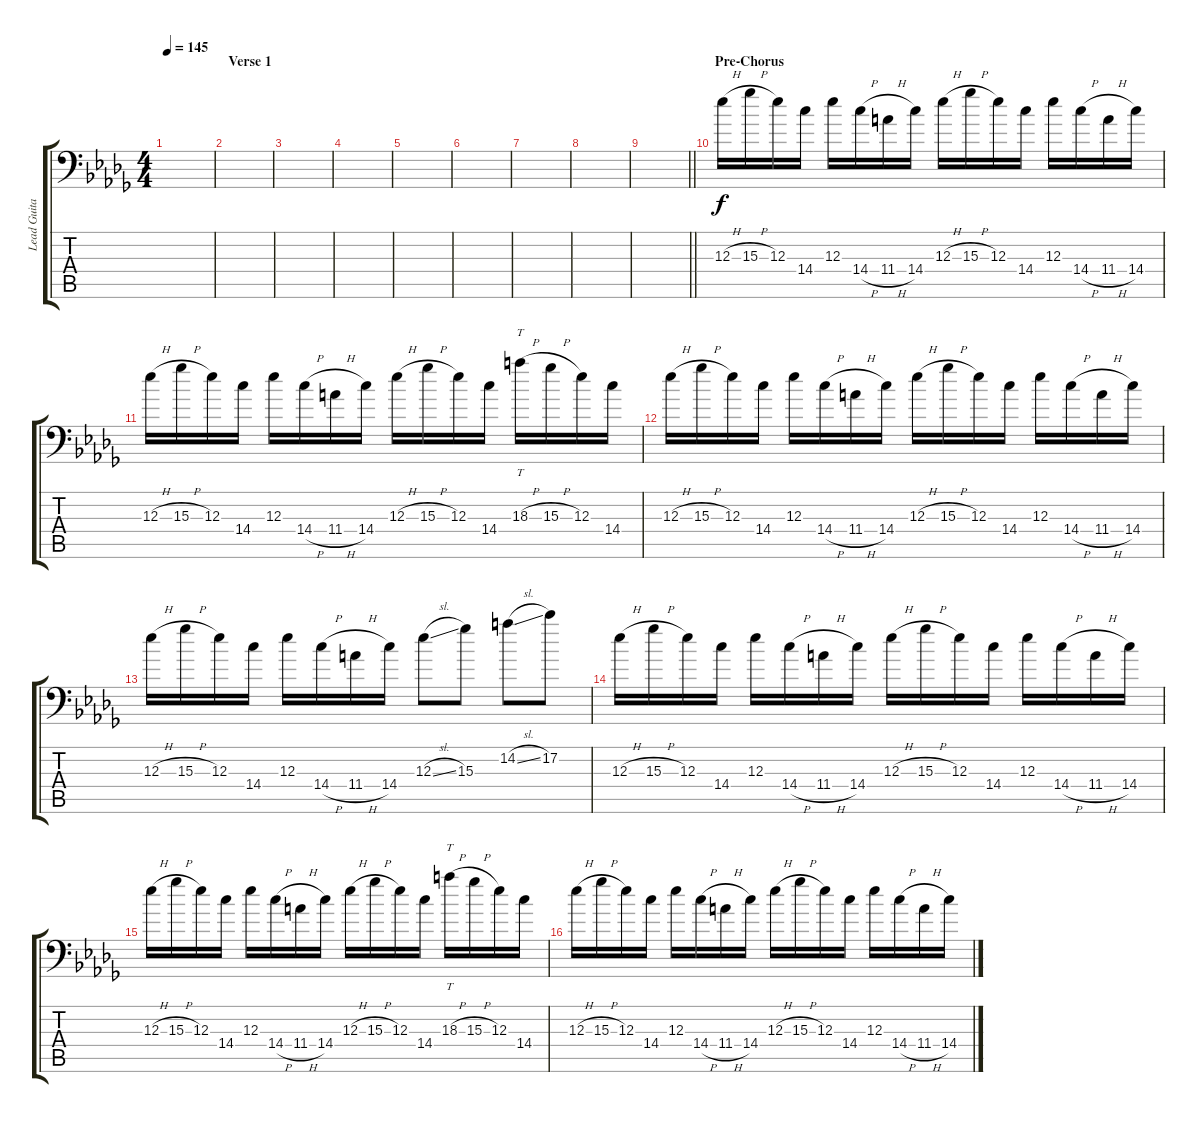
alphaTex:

\track ("Lead Guitar" "Lead Guita") {instrument distortionguitar}
\staff {score tabs}
\tuning (C4 G3 Eb3 Bb2 F2 Bb1) {hide}
\ts (4 4)
\tempo 145
\clef f4
\ks bbminor
|
\section ("" "Verse 1")
|
|
|
|
|
|
|
\barLineRight lightlight
|
\section ("" "Pre-Chorus")
12.3{h}.16 15.3{h}.16 12.3.16 14.4.16 12.3.16 14.4{h}.16 11.4{h}.16 14.4.16 12.3{h}.16 15.3{h}.16 12.3.16 14.4.16 12.3.16 14.4{h}.16 11.4{h}.16 14.4.16 |
12.3{h}.16 15.3{h}.16 12.3.16 14.4.16 12.3.16 14.4{h}.16 11.4{h}.16 14.4.16 12.3{h}.16 15.3{h}.16 12.3.16 14.4.16 18.3{h}.16{tt} 15.3{h}.16 12.3.16 14.4.16 |
12.3{h}.16 15.3{h}.16 12.3.16 14.4.16 12.3.16 14.4{h}.16 11.4{h}.16 14.4.16 12.3{h}.16 15.3{h}.16 12.3.16 14.4.16 12.3.16 14.4{h}.16 11.4{h}.16 14.4.16 |
12.3{h}.16 15.3{h}.16 12.3.16 14.4.16 12.3.16 14.4{h}.16 11.4{h}.16 14.4.16 12.3{sl}.8 15.3.8 14.2{sl}.8 17.2.8 |
12.3{h}.16 15.3{h}.16 12.3.16 14.4.16 12.3.16 14.4{h}.16 11.4{h}.16 14.4.16 12.3{h}.16 15.3{h}.16 12.3.16 14.4.16 12.3.16 14.4{h}.16 11.4{h}.16 14.4.16 |
12.3{h}.16 15.3{h}.16 12.3.16 14.4.16 12.3.16 14.4{h}.16 11.4{h}.16 14.4.16 12.3{h}.16 15.3{h}.16 12.3.16 14.4.16 18.3{h}.16{tt} 15.3{h}.16 12.3.16 14.4.16 |
12.3{h}.16 15.3{h}.16 12.3.16 14.4.16 12.3.16 14.4{h}.16 11.4{h}.16 14.4.16 12.3{h}.16 15.3{h}.16 12.3.16 14.4.16 12.3.16 14.4{h}.16 11.4{h}.16 14.4.16
